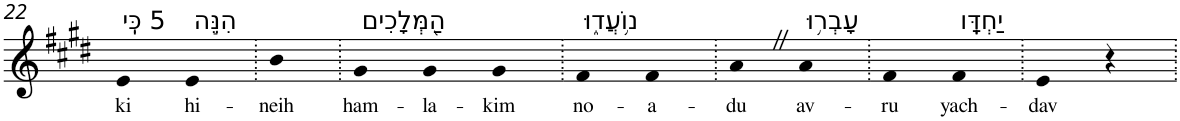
**kern	**text
*part1	*part1
*staff1	*staff1
*I"Piano	*
*I'Pno	*
!!LO:PB:g=z
*clefG2	*
*k[f#c#g#d#]	*
*E:	*
=22	=22
!LO:TX:a:t=5 כִּֽי	!
!	!LO:LY:b
4e	ki
!LO:TX:a:t=הִנֵּ֣ה	!
!	!LO:LY:b
4e	hi-
=23.	=23.
!	!LO:LY:b
4b	-neih
=24.	=24.
!LO:TX:a:t=הַ֭מְּלָכִים	!
!	!LO:LY:b
4g#	ham-
!	!LO:LY:b
4g#	-la-
!	!LO:LY:b
4g#	-kim
=25.	=25.
!LO:TX:a:t=נוֹ֥עֲד֑וּ	!
!	!LO:LY:b
4f#	no-
!	!LO:LY:b
4f#	-a-
=26.	=26.
!	!LO:LY:b
4aZ	-du
!LO:TX:a:t=עָבְר֥וּ	!
!	!LO:LY:b
4a	av-
=27.	=27.
!	!LO:LY:b
4f#	-ru
!LO:TX:a:t=יַחְדָּֽו	!
!	!LO:LY:b
4f#	yach-
=28.	=28.
!	!LO:LY:b
4e	-dav
4r	.
=.	=.
*-	*-
